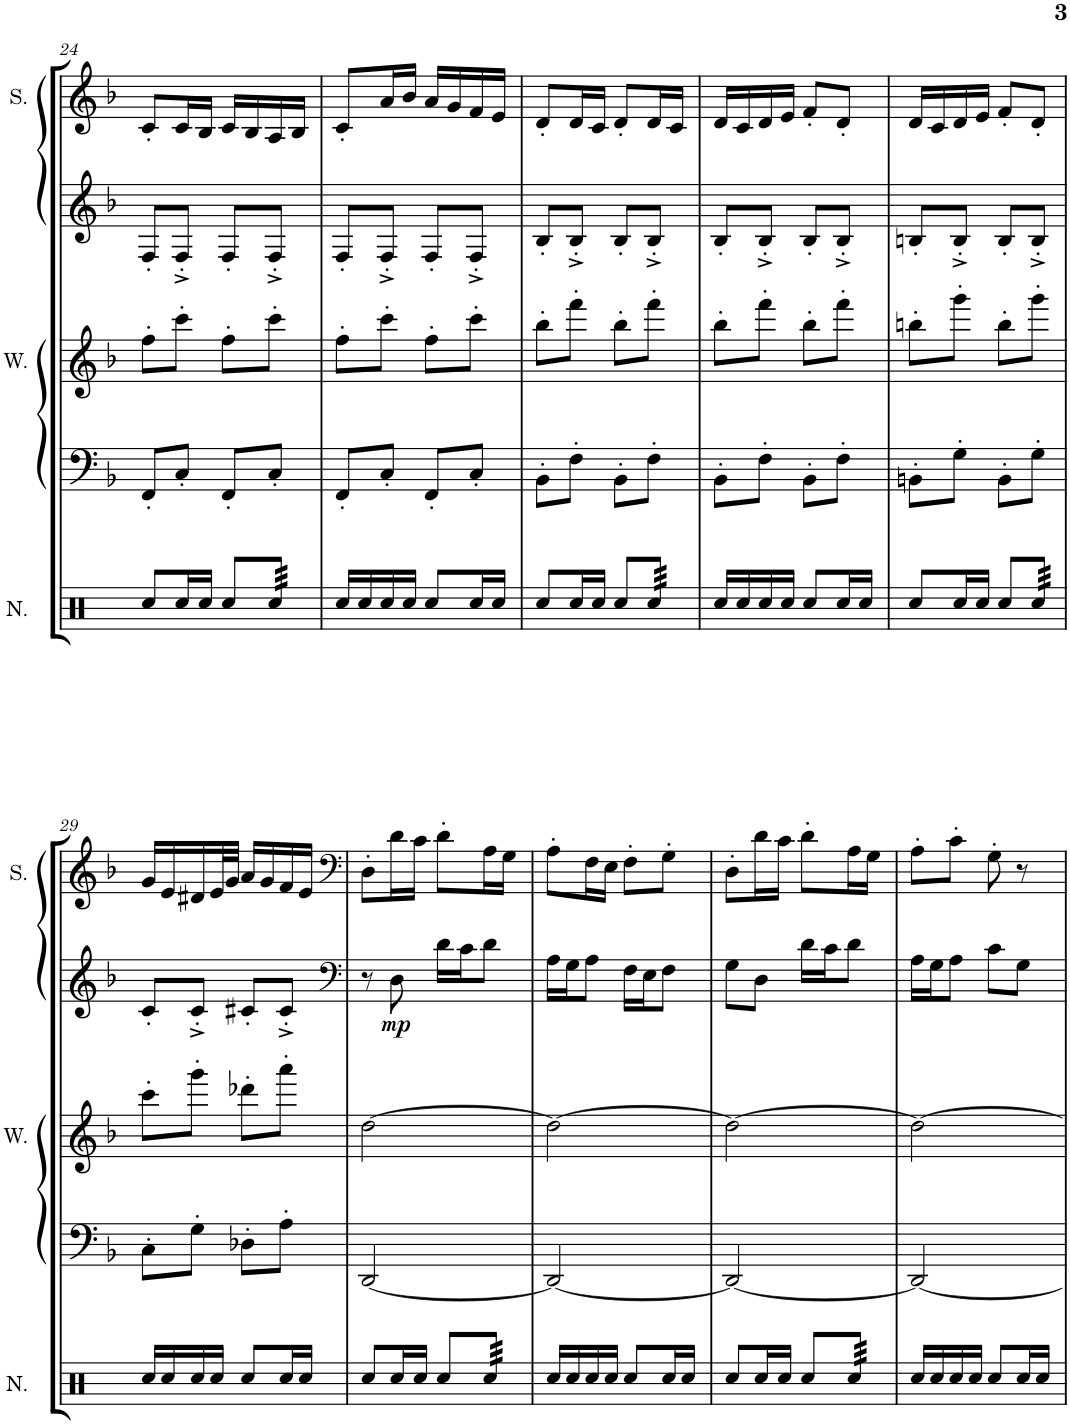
**kern	**kern	**kern	**kern	**dynam	**kern
*part5	*part4	*part3	*part2	*part2	*part1
*staff5	*staff4	*staff3	*staff2	*staff2	*staff1
*I"Noise	*I"Saw Synthesizer	*I"Wave	*I"Poly Synthesizer	*	*I"Square
*I'N.	*	*I'W.	*	*	*I'S.
!!LO:PB:g=z
*clefX	*clefF4	*clefG2	*clefG2	*	*clefG2
*k[]	*k[b-]	*k[b-]	*k[b-]	*	*k[b-]
*M2/4	*M2/4	*M2/4	*M2/4	*	*M2/4
=24	=24	=24	=24	=24	=24
8Rcc/L	8FF'/L	8ff'\L	8F'/L	.	8c'/L
16Rcc/L	8C'/J	8ccc'\J	8F'^/J	.	16c/L
16Rcc/JJ	.	.	.	.	16B-/JJ
8Rcc/L	8FF'/L	8ff'\L	8F'/L	.	16c/LL
.	.	.	.	.	16B-/
*tremolo	*	*	*	*	*
64Rcc/	8C'/J	8ccc'\J	8F'^/J	.	16A/
64Rcc/	.	.	.	.	.
64Rcc/	.	.	.	.	.
64Rcc/	.	.	.	.	.
64Rcc/	.	.	.	.	16B-/JJ
64Rcc/	.	.	.	.	.
64Rcc/	.	.	.	.	.
64Rcc/JJJJ	.	.	.	.	.
*Xtremolo	*	*	*	*	*
=25	=25	=25	=25	=25	=25
16Rcc/LL	8FF'/L	8ff'\L	8F'/L	.	8c'/L
16Rcc/	.	.	.	.	.
16Rcc/	8C'/J	8ccc'\J	8F'^/J	.	16a/L
16Rcc/JJ	.	.	.	.	16b-/JJ
8Rcc/L	8FF'/L	8ff'\L	8F'/L	.	16a/LL
.	.	.	.	.	16g/
16Rcc/L	8C'/J	8ccc'\J	8F'^/J	.	16f/
16Rcc/JJ	.	.	.	.	16e/JJ
=26	=26	=26	=26	=26	=26
8Rcc/L	8BB-'\L	8bb-'\L	8B-'/L	.	8d'/L
16Rcc/L	8F'\J	8fff'\J	8B-'^/J	.	16d/L
16Rcc/JJ	.	.	.	.	16c/JJ
8Rcc/L	8BB-'\L	8bb-'\L	8B-'/L	.	8d'/L
*tremolo	*	*	*	*	*
64Rcc/	8F'\J	8fff'\J	8B-'^/J	.	16d/L
64Rcc/	.	.	.	.	.
64Rcc/	.	.	.	.	.
64Rcc/	.	.	.	.	.
64Rcc/	.	.	.	.	16c/JJ
64Rcc/	.	.	.	.	.
64Rcc/	.	.	.	.	.
64Rcc/JJJJ	.	.	.	.	.
*Xtremolo	*	*	*	*	*
=27	=27	=27	=27	=27	=27
16Rcc/LL	8BB-'\L	8bb-'\L	8B-'/L	.	16d/LL
16Rcc/	.	.	.	.	16c/
16Rcc/	8F'\J	8fff'\J	8B-'^/J	.	16d/
16Rcc/JJ	.	.	.	.	16e/JJ
8Rcc/L	8BB-'\L	8bb-'\L	8B-'/L	.	8f'/L
16Rcc/L	8F'\J	8fff'\J	8B-'^/J	.	8d'/J
16Rcc/JJ	.	.	.	.	.
=28	=28	=28	=28	=28	=28
8Rcc/L	8BBn'\L	8bbn'\L	8Bn'/L	.	16d/LL
.	.	.	.	.	16c/
16Rcc/L	8G'\J	8ggg'\J	8B'^/J	.	16d/
16Rcc/JJ	.	.	.	.	16e/JJ
8Rcc/L	8BB'\L	8bb'\L	8B'/L	.	8f'/L
*tremolo	*	*	*	*	*
64Rcc/	8G'\J	8ggg'\J	8B'^/J	.	8d'/J
64Rcc/	.	.	.	.	.
64Rcc/	.	.	.	.	.
64Rcc/	.	.	.	.	.
64Rcc/	.	.	.	.	.
64Rcc/	.	.	.	.	.
64Rcc/	.	.	.	.	.
64Rcc/JJJJ	.	.	.	.	.
*Xtremolo	*	*	*	*	*
!!LO:LB:g=z
=29	=29	=29	=29	=29	=29
16Rcc/LL	8C'\L	8ccc'\L	8c'/L	.	16g/LL
16Rcc/	.	.	.	.	16e/
16Rcc/	8G'\J	8ggg'\J	8c'^/J	.	16d#X/
16Rcc/JJ	.	.	.	.	32e/L
.	.	.	.	.	32g/JJJ
8Rcc/L	8D-X'\L	8ddd-X'\L	8c#X'/L	.	16a/LL
.	.	.	.	.	16g/
16Rcc/L	8A'\J	8aaa'\J	8c#'^/J	.	16f/
16Rcc/JJ	.	.	.	.	16e/JJ
=30	=30	=30	=30	=30	=30
*	*	*	*clefF4	*	*clefF4
8Rcc/L	[2DD/	[2dd\	8r	.	8D'\L
!	!	!	!	!LO:DY:b	!
16Rcc/L	.	.	8D\	mp	16d\L
16Rcc/JJ	.	.	.	.	16c\JJ
8Rcc/L	.	.	16d\LL	.	8d'\L
.	.	.	16c\J	.	.
*tremolo	*	*	*	*	*
64Rcc/	.	.	8d\J	.	16A\L
64Rcc/	.	.	.	.	.
64Rcc/	.	.	.	.	.
64Rcc/	.	.	.	.	.
64Rcc/	.	.	.	.	16G\JJ
64Rcc/	.	.	.	.	.
64Rcc/	.	.	.	.	.
64Rcc/JJJJ	.	.	.	.	.
*Xtremolo	*	*	*	*	*
=31	=31	=31	=31	=31	=31
16Rcc/LL	2DD/_	2dd\_	16A\LL	.	8A'\L
16Rcc/	.	.	16G\J	.	.
16Rcc/	.	.	8A\J	.	16F\L
16Rcc/JJ	.	.	.	.	16E\JJ
8Rcc/L	.	.	16F\LL	.	8F'\L
.	.	.	16E\J	.	.
16Rcc/L	.	.	8F\J	.	8G'\J
16Rcc/JJ	.	.	.	.	.
=32	=32	=32	=32	=32	=32
8Rcc/L	2DD/_	2dd\_	8G\L	.	8D'\L
16Rcc/L	.	.	8D\J	.	16d\L
16Rcc/JJ	.	.	.	.	16c\JJ
8Rcc/L	.	.	16d\LL	.	8d'\L
.	.	.	16c\J	.	.
*tremolo	*	*	*	*	*
64Rcc/	.	.	8d\J	.	16A\L
64Rcc/	.	.	.	.	.
64Rcc/	.	.	.	.	.
64Rcc/	.	.	.	.	.
64Rcc/	.	.	.	.	16G\JJ
64Rcc/	.	.	.	.	.
64Rcc/	.	.	.	.	.
64Rcc/JJJJ	.	.	.	.	.
*Xtremolo	*	*	*	*	*
=33	=33	=33	=33	=33	=33
16Rcc/LL	2DD/_	2dd\_	16A\LL	.	8A'\L
16Rcc/	.	.	16G\J	.	.
16Rcc/	.	.	8A\J	.	8c'\J
16Rcc/JJ	.	.	.	.	.
8Rcc/L	.	.	8c\L	.	8G'\
16Rcc/L	.	.	8G\J	.	8r
16Rcc/JJ	.	.	.	.	.
=	=	=	=	=	=
*-	*-	*-	*-	*-	*-
